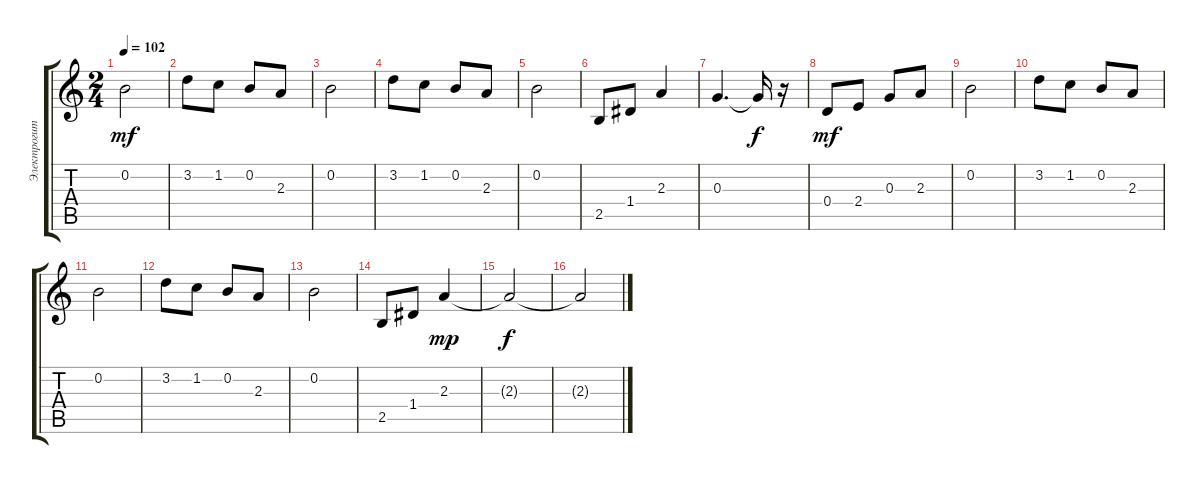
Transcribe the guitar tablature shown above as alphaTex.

\track ("Электрогитара" "Электрогит") {instrument distortionguitar}
\staff {score tabs}
\tuning (E4 B3 G3 D3 A2 E2) {hide}
\ts (2 4)
\tempo 102
\clef g2
\ks c
0.2.2{dy mf} |
3.2.8{volume 16} 1.2.8 0.2.8 2.3.8 |
0.2.2 |
3.2.8{volume 11} 1.2.8{volume 16} 0.2.8 2.3.8 |
0.2.2 |
2.5.8{volume 16} 1.4.8 2.3.4 |
0.3.4{d} 0.3{t}.16{dy f} r.16 |
0.4.8{dy mf volume 11} 2.4.8{volume 16} 0.3.8 2.3.8 |
0.2.2 |
3.2.8{volume 11} 1.2.8{volume 16} 0.2.8 2.3.8 |
0.2.2 |
3.2.8{volume 16} 1.2.8 0.2.8 2.3.8 |
0.2.2 |
2.5.8{volume 11} 1.4.8{volume 16} 2.3.4{dy mp} |
2.3{t}.2{dy f} |
2.3{t}.2
